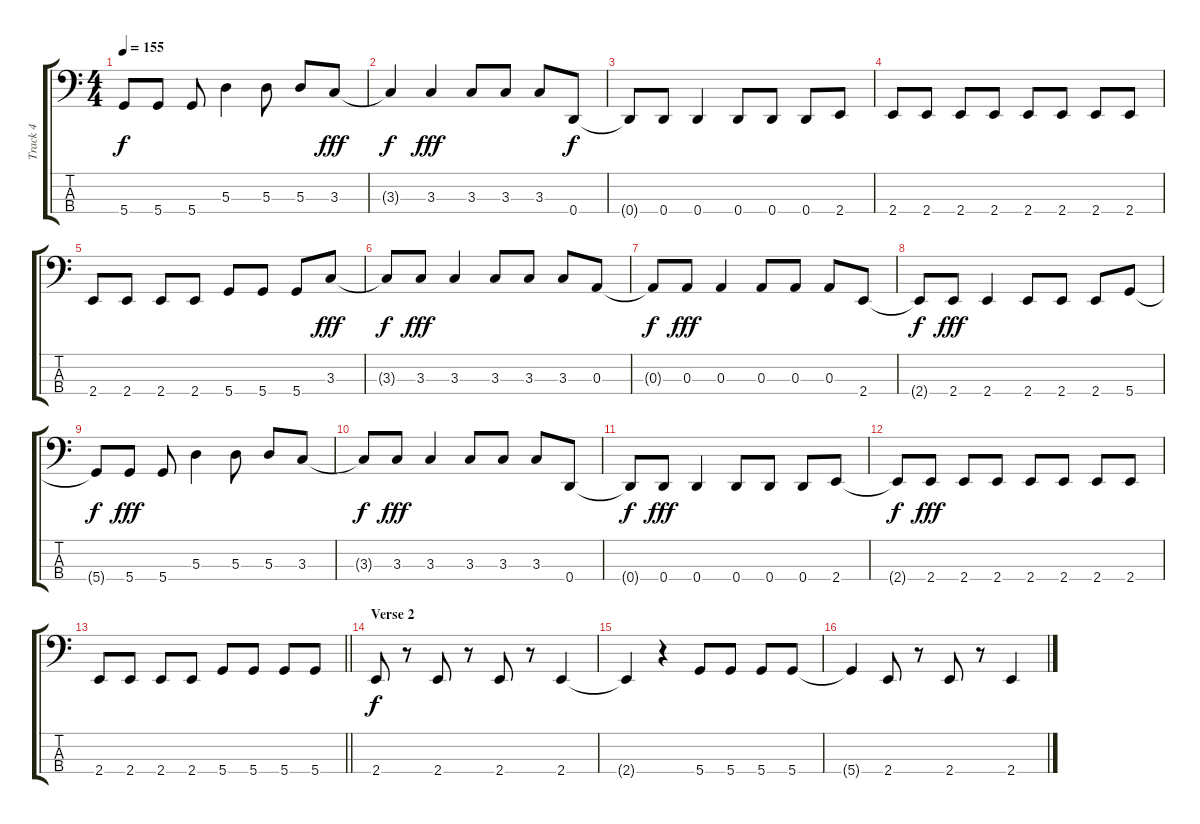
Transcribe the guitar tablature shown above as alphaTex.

\track ("Track 4" "Track 4") {instrument electricbassfinger}
\staff {score tabs}
\tuning (G2 D2 A1 D1) {hide}
\ts (4 4)
\tempo 155
\clef f4
\ks c
5.4{t}.8{dy f} 5.4.8 5.4.8 5.3.4 5.3.8 5.3.8 3.3.8{dy fff} |
3.3{t}.4{dy f} 3.3.4{dy fff} 3.3.8 3.3.8 3.3.8 0.4.8{dy f} |
0.4{t}.8 0.4.8 0.4.4 0.4.8 0.4.8 0.4.8 2.4.8 |
2.4.8 2.4.8 2.4.8 2.4.8 2.4.8 2.4.8 2.4.8 2.4.8 |
2.4.8 2.4.8 2.4.8 2.4.8 5.4.8 5.4.8 5.4.8 3.3.8{dy fff} |
3.3{t}.8{dy f} 3.3.8{dy fff} 3.3.4 3.3.8 3.3.8 3.3.8 0.3.8 |
0.3{t}.8{dy f} 0.3.8{dy fff} 0.3.4 0.3.8 0.3.8 0.3.8 2.4.8 |
2.4{t}.8{dy f} 2.4.8{dy fff} 2.4.4 2.4.8 2.4.8 2.4.8 5.4.8 |
5.4{t}.8{dy f} 5.4.8{dy fff} 5.4.8 5.3.4 5.3.8 5.3.8 3.3.8 |
3.3{t}.8{dy f} 3.3.8{dy fff} 3.3.4 3.3.8 3.3.8 3.3.8 0.4.8 |
0.4{t}.8{dy f} 0.4.8{dy fff} 0.4.4 0.4.8 0.4.8 0.4.8 2.4.8 |
2.4{t}.8{dy f} 2.4.8{dy fff} 2.4.8 2.4.8 2.4.8 2.4.8 2.4.8 2.4.8 |
\barLineRight lightlight
2.4.8 2.4.8 2.4.8 2.4.8 5.4.8 5.4.8 5.4.8 5.4.8 |
\section ("" "Verse 2")
2.4.8{dy f} r.8 2.4.8 r.8 2.4.8 r.8 2.4.4 |
2.4{t}.4 r.4 5.4.8 5.4.8 5.4.8 5.4.8 |
5.4{t}.4 2.4.8 r.8 2.4.8 r.8 2.4.4
